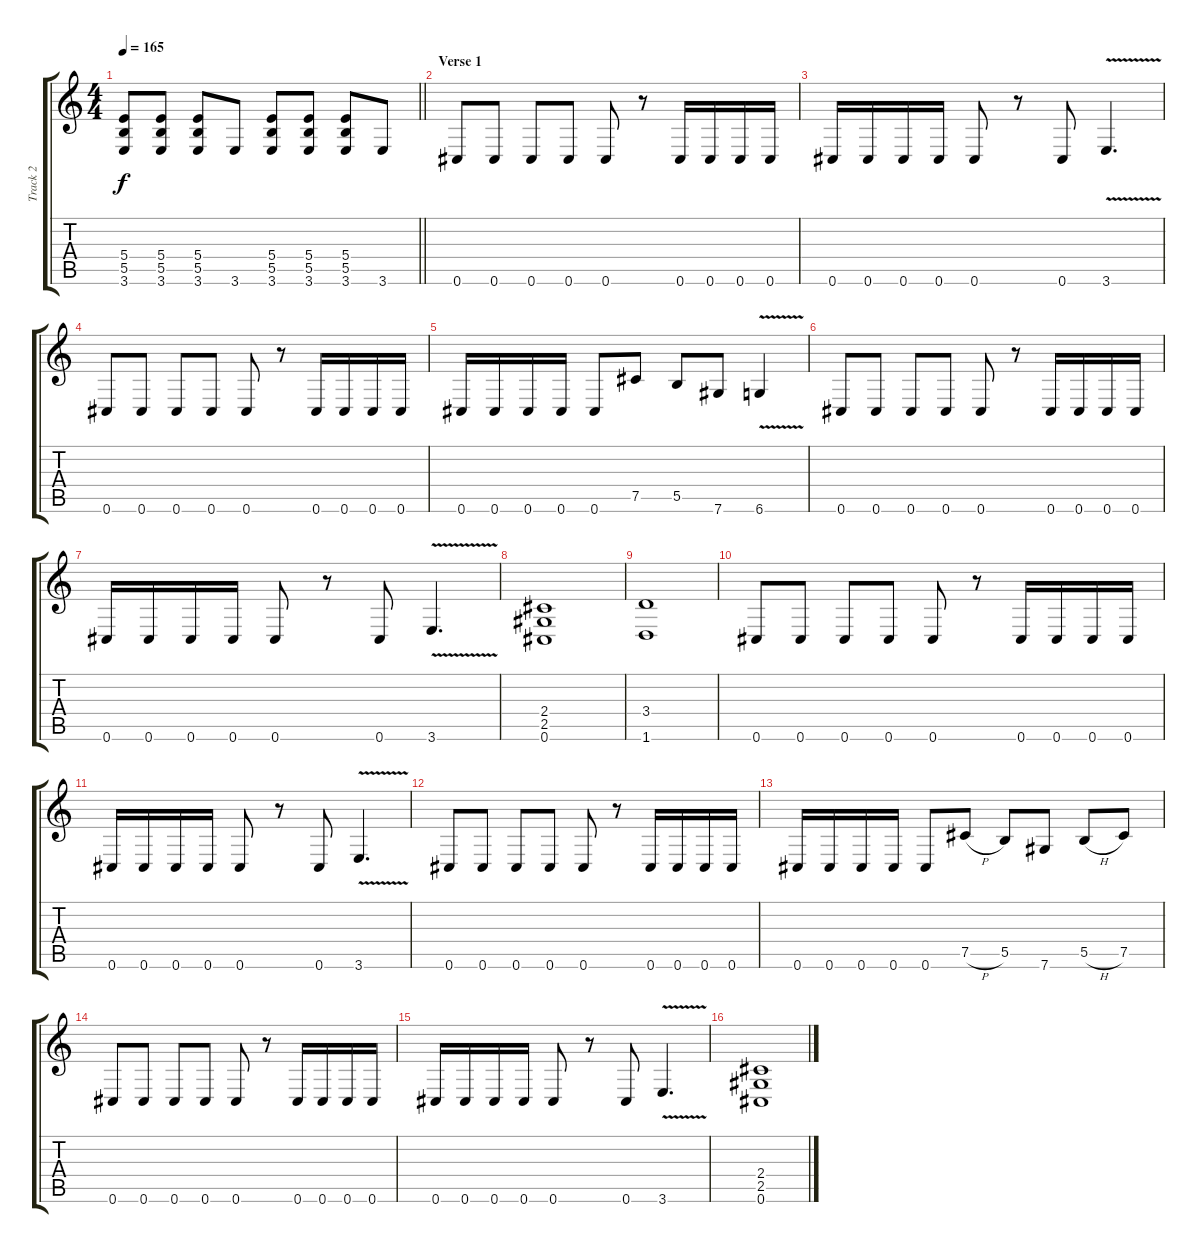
\track ("Track 2" "Track 2") {instrument distortionguitar}
\staff {score tabs}
\tuning (Db4 Ab3 E3 B2 Gb2 Db2) {hide}
\ts (4 4)
\tempo 165
\clef g2
\barLineRight lightlight
\ks c
(5.4 5.5 3.6).8{dy f} (5.4 5.5 3.6).8 (5.4 5.5 3.6).8 3.6.8 (5.4 5.5 3.6).8 (5.4 5.5 3.6).8 (5.4 5.5 3.6).8 3.6.8 |
\section ("" "Verse 1")
0.6.8 0.6.8 0.6.8 0.6.8 0.6.8 r.8 0.6.16 0.6.16 0.6.16 0.6.16 |
0.6.16 0.6.16 0.6.16 0.6.16 0.6.8 r.8 0.6.8 3.6{v}.4{d} |
0.6.8 0.6.8 0.6.8 0.6.8 0.6.8 r.8 0.6.16 0.6.16 0.6.16 0.6.16 |
0.6.16 0.6.16 0.6.16 0.6.16 0.6.8 7.5.8 5.5.8 7.6.8 6.6{v}.4 |
0.6.8 0.6.8 0.6.8 0.6.8 0.6.8 r.8 0.6.16 0.6.16 0.6.16 0.6.16 |
0.6.16 0.6.16 0.6.16 0.6.16 0.6.8 r.8 0.6.8 3.6{v}.4{d} |
(2.4 2.5 0.6).1 |
(3.4 1.6).1 |
0.6.8 0.6.8 0.6.8 0.6.8 0.6.8 r.8 0.6.16 0.6.16 0.6.16 0.6.16 |
0.6.16 0.6.16 0.6.16 0.6.16 0.6.8 r.8 0.6.8 3.6{v}.4{d} |
0.6.8 0.6.8 0.6.8 0.6.8 0.6.8 r.8 0.6.16 0.6.16 0.6.16 0.6.16 |
0.6.16 0.6.16 0.6.16 0.6.16 0.6.8 7.5{h}.8 5.5.8 7.6.8 5.5{h}.8 7.5.8 |
0.6.8 0.6.8 0.6.8 0.6.8 0.6.8 r.8 0.6.16 0.6.16 0.6.16 0.6.16 |
0.6.16 0.6.16 0.6.16 0.6.16 0.6.8 r.8 0.6.8 3.6{v}.4{d} |
(2.4 2.5 0.6).1
